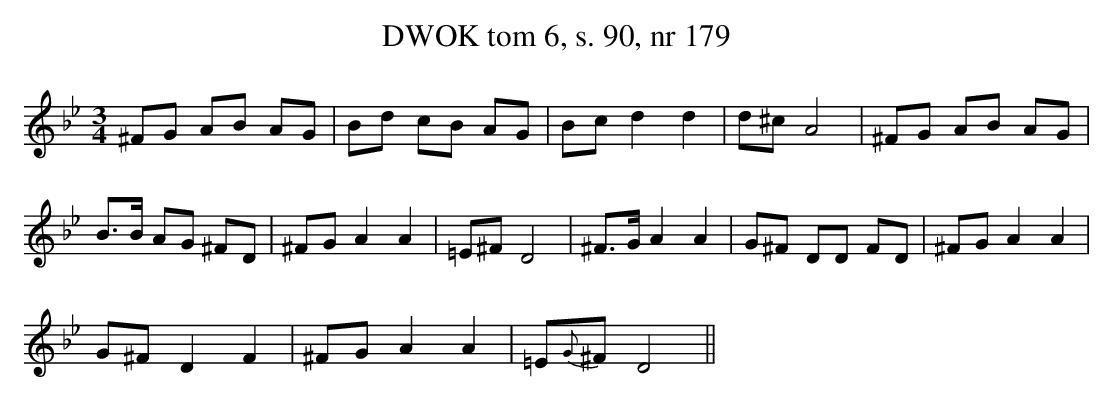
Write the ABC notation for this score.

X:1
T:DWOK tom 6, s. 90, nr 179
L:1/16
M:3/4
K:Bb
^F2G2 A2B2 A2G2|B2d2 c2B2 A2G2|B2c2 d4 d4|d2^c2 A8|^F2G2 A2B2 A2G2|
B3B A2G2 ^F2D2|^F2G2 A4 A4|=E2^F2 D8|^F3G A4 A4|G2^F2 D2D2 F2D2|^F2G2 A4 A4|
G2^F2 D4 F4|^F2G2 A4 A4|=E2{G}^F2 D8||
